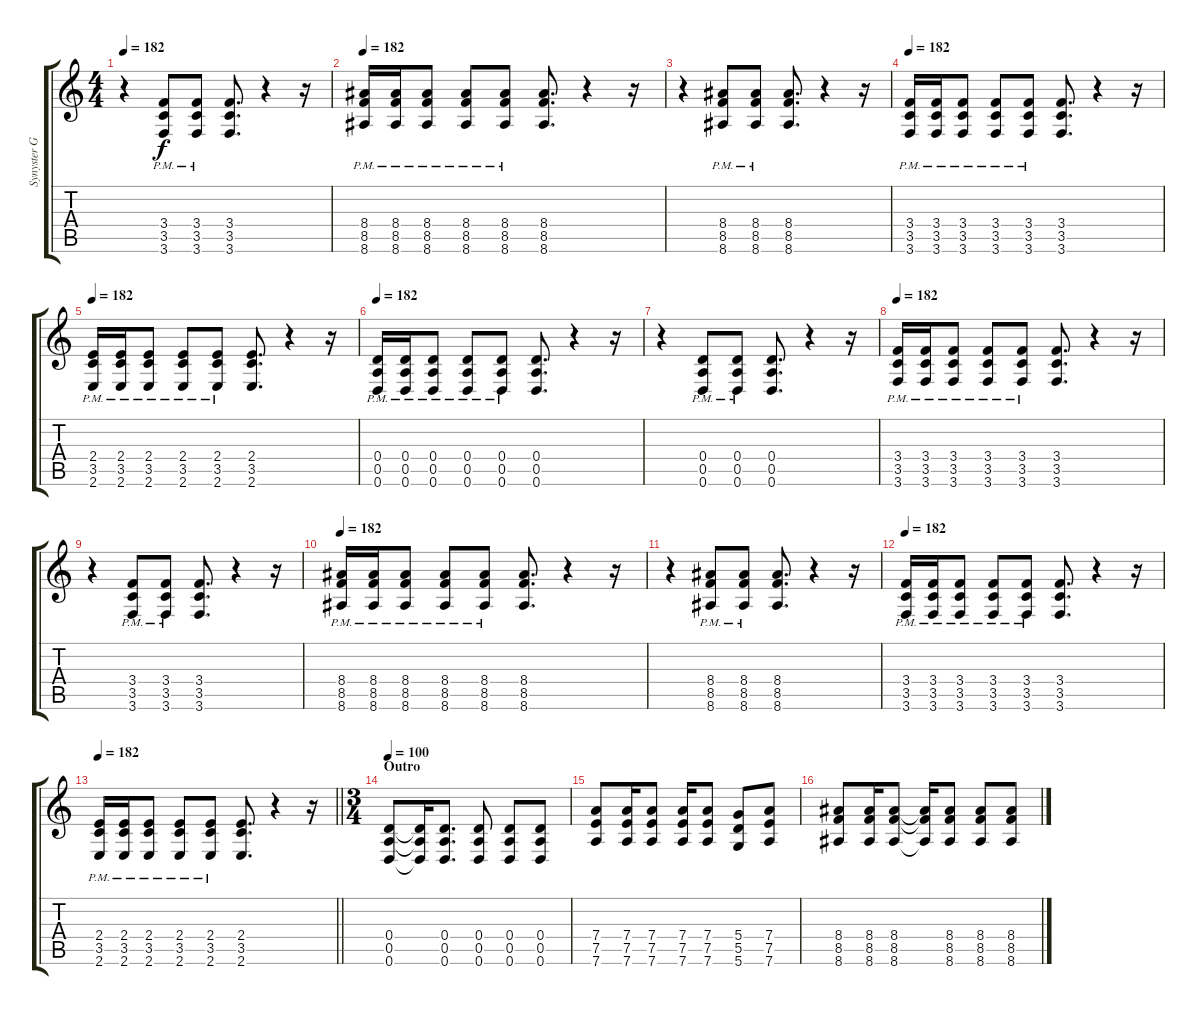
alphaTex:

\track ("Synyster Gates Rhythm" "Synyster G") {instrument distortionguitar}
\staff {score tabs}
\tuning (E4 B3 G3 D3 A2 D2) {hide}
\ts (4 4)
\tempo 182
\clef g2
\ks c
r.4{dy f} (3.4{pm} 3.5{pm} 3.6{pm}).8 (3.4{pm} 3.5{pm} 3.6{pm}).8 (3.4 3.5 3.6).8{d} r.4 r.16 |
\tempo 182
(8.4{pm} 8.5{pm} 8.6{pm}).16 (8.4{pm} 8.5{pm} 8.6{pm}).16 (8.4{pm} 8.5{pm} 8.6{pm}).8 (8.4{pm} 8.5{pm} 8.6{pm}).8 (8.4{pm} 8.5{pm} 8.6{pm}).8 (8.4 8.5 8.6).8{d} r.4 r.16 |
r.4 (8.4{pm} 8.5{pm} 8.6{pm}).8 (8.4{pm} 8.5{pm} 8.6{pm}).8 (8.4 8.5 8.6).8{d} r.4 r.16 |
\tempo 182
(3.4{pm} 3.5{pm} 3.6{pm}).16 (3.4{pm} 3.5{pm} 3.6{pm}).16 (3.4{pm} 3.5{pm} 3.6{pm}).8 (3.4{pm} 3.5{pm} 3.6{pm}).8 (3.4{pm} 3.5{pm} 3.6{pm}).8 (3.4 3.5 3.6).8{d} r.4 r.16 |
\tempo 182
(2.4{pm} 3.5{pm} 2.6{pm}).16 (2.4{pm} 3.5{pm} 2.6{pm}).16 (2.4{pm} 3.5{pm} 2.6{pm}).8 (2.4{pm} 3.5{pm} 2.6{pm}).8 (2.4{pm} 3.5{pm} 2.6{pm}).8 (2.4 3.5 2.6).8{d} r.4 r.16 |
\tempo 182
(0.4{pm} 0.5{pm} 0.6{pm}).16 (0.4{pm} 0.5{pm} 0.6{pm}).16 (0.4{pm} 0.5{pm} 0.6{pm}).8 (0.4{pm} 0.5{pm} 0.6{pm}).8 (0.4{pm} 0.5{pm} 0.6{pm}).8 (0.4 0.5 0.6).8{d} r.4 r.16 |
r.4 (0.4{pm} 0.5{pm} 0.6{pm}).8 (0.4{pm} 0.5{pm} 0.6{pm}).8 (0.4 0.5 0.6).8{d} r.4 r.16 |
\tempo 182
(3.4{pm} 3.5{pm} 3.6{pm}).16 (3.4{pm} 3.5{pm} 3.6{pm}).16 (3.4{pm} 3.5{pm} 3.6{pm}).8 (3.4{pm} 3.5{pm} 3.6{pm}).8 (3.4{pm} 3.5{pm} 3.6{pm}).8 (3.4 3.5 3.6).8{d} r.4 r.16 |
r.4 (3.4{pm} 3.5{pm} 3.6{pm}).8 (3.4{pm} 3.5{pm} 3.6{pm}).8 (3.4 3.5 3.6).8{d} r.4 r.16 |
\tempo 182
(8.4{pm} 8.5{pm} 8.6{pm}).16 (8.4{pm} 8.5{pm} 8.6{pm}).16 (8.4{pm} 8.5{pm} 8.6{pm}).8 (8.4{pm} 8.5{pm} 8.6{pm}).8 (8.4{pm} 8.5{pm} 8.6{pm}).8 (8.4 8.5 8.6).8{d} r.4 r.16 |
r.4 (8.4{pm} 8.5{pm} 8.6{pm}).8 (8.4{pm} 8.5{pm} 8.6{pm}).8 (8.4 8.5 8.6).8{d} r.4 r.16 |
\tempo 182
(3.4{pm} 3.5{pm} 3.6{pm}).16 (3.4{pm} 3.5{pm} 3.6{pm}).16 (3.4{pm} 3.5{pm} 3.6{pm}).8 (3.4{pm} 3.5{pm} 3.6{pm}).8 (3.4{pm} 3.5{pm} 3.6{pm}).8 (3.4 3.5 3.6).8{d} r.4 r.16 |
\tempo 182
\barLineRight lightlight
(2.4{pm} 3.5{pm} 2.6{pm}).16 (2.4{pm} 3.5{pm} 2.6{pm}).16 (2.4{pm} 3.5{pm} 2.6{pm}).8 (2.4{pm} 3.5{pm} 2.6{pm}).8 (2.4{pm} 3.5{pm} 2.6{pm}).8 (2.4 3.5 2.6).8{d} r.4 r.16 |
\ts (3 4)
\section ("" "Outro")
\tempo 100
(0.4 0.5 0.6).8{volume 13} (0.4{t} 0.5{t} 0.6{t}).16 (0.4 0.5 0.6).8{d} (0.4 0.5 0.6).8 (0.4 0.5 0.6).8 (0.4 0.5 0.6).8 |
(7.4 7.5 7.6).8 (7.4 7.5 7.6).16 (7.4 7.5 7.6).8 (7.4 7.5 7.6).16 (7.4 7.5 7.6).8 (5.4 5.5 5.6).8 (7.4 7.5 7.6).8 |
(8.4 8.5 8.6).8 (8.4 8.5 8.6).16 (8.4 8.5 8.6).8 (8.4{t} 8.5{t} 8.6{t}).16 (8.4 8.5 8.6).8 (8.4 8.5 8.6).8 (8.4 8.5 8.6).8
